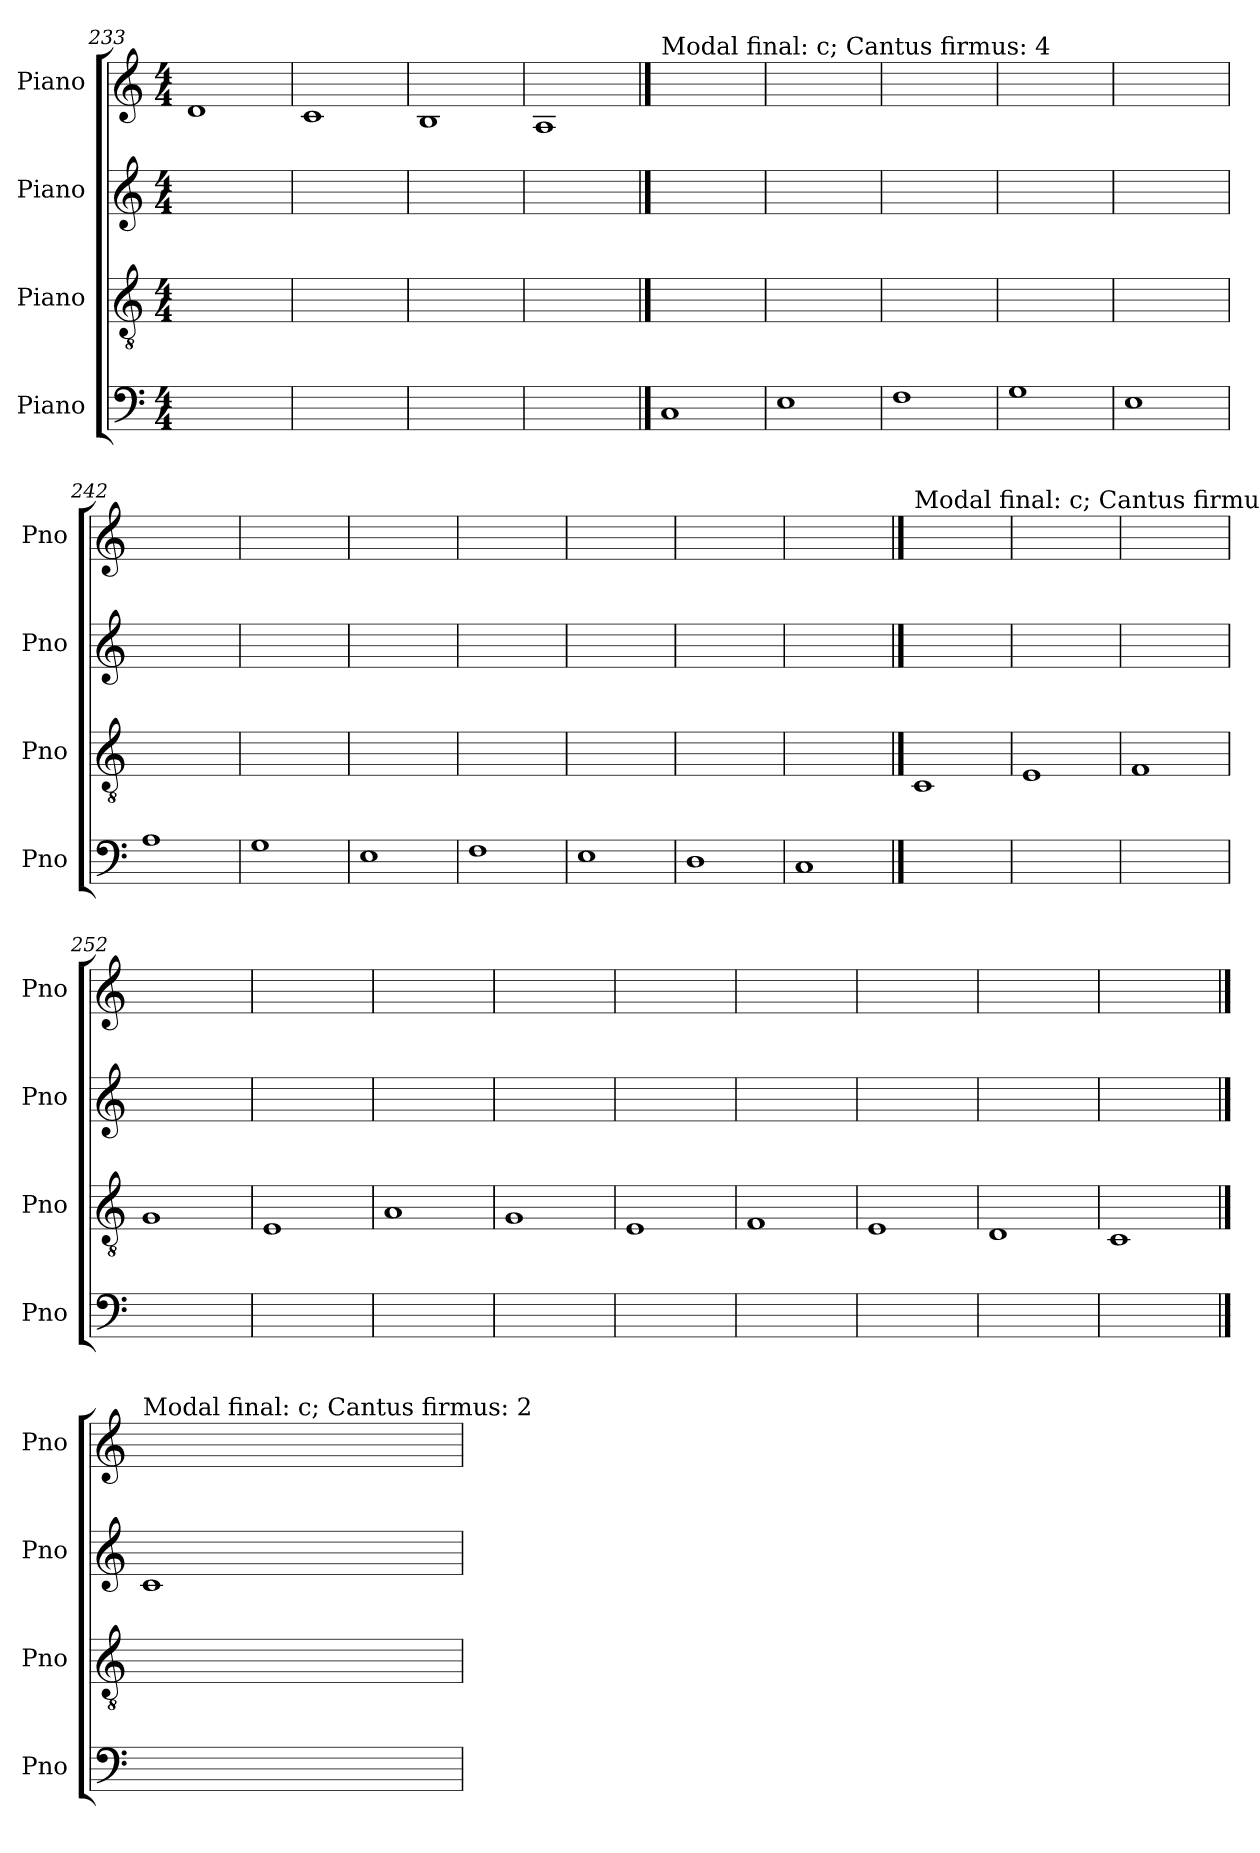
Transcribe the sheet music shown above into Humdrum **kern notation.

**kern	**kern	**kern	**kern
*part4	*part3	*part2	*part1
*staff4	*staff3	*staff2	*staff1
*I"Piano	*I"Piano	*I"Piano	*I"Piano
*I'Pno	*I'Pno	*I'Pno	*I'Pno
*clefF4	*clefGv2	*clefG2	*clefG2
*k[]	*k[]	*k[]	*k[]
*M4/4	*M4/4	*M4/4	*M4/4
=233	=233	=233	=233
1ryy	1ryy	1ryy	1d
=234	=234	=234	=234
1ryy	1ryy	1ryy	1c
=235	=235	=235	=235
1ryy	1ryy	1ryy	1B
=236	=236	=236	=236
1ryy	1ryy	1ryy	1A
!!LO:LB:g=z
==237	==237	==237	==237
!	!	!	!LO:TX:a:t=Modal final&colon; c; Cantus firmus&colon; 4
1C	1ryy	1ryy	1ryy
=238	=238	=238	=238
1E	1ryy	1ryy	1ryy
=239	=239	=239	=239
1F	1ryy	1ryy	1ryy
=240	=240	=240	=240
1G	1ryy	1ryy	1ryy
=241	=241	=241	=241
1E	1ryy	1ryy	1ryy
=242	=242	=242	=242
1A	1ryy	1ryy	1ryy
=243	=243	=243	=243
1G	1ryy	1ryy	1ryy
=244	=244	=244	=244
1E	1ryy	1ryy	1ryy
=245	=245	=245	=245
1F	1ryy	1ryy	1ryy
=246	=246	=246	=246
1E	1ryy	1ryy	1ryy
=247	=247	=247	=247
1D	1ryy	1ryy	1ryy
=248	=248	=248	=248
1C	1ryy	1ryy	1ryy
!!LO:PB:g=z
==249	==249	==249	==249
!	!	!	!LO:TX:a:t=Modal final&colon; c; Cantus firmus&colon; 3
1ryy	1C	1ryy	1ryy
=250	=250	=250	=250
1ryy	1E	1ryy	1ryy
=251	=251	=251	=251
1ryy	1F	1ryy	1ryy
=252	=252	=252	=252
1ryy	1G	1ryy	1ryy
=253	=253	=253	=253
1ryy	1E	1ryy	1ryy
=254	=254	=254	=254
1ryy	1A	1ryy	1ryy
=255	=255	=255	=255
1ryy	1G	1ryy	1ryy
=256	=256	=256	=256
1ryy	1E	1ryy	1ryy
=257	=257	=257	=257
1ryy	1F	1ryy	1ryy
=258	=258	=258	=258
1ryy	1E	1ryy	1ryy
=259	=259	=259	=259
1ryy	1D	1ryy	1ryy
=260	=260	=260	=260
1ryy	1C	1ryy	1ryy
!!LO:LB:g=z
==261	==261	==261	==261
!	!	!	!LO:TX:a:t=Modal final&colon; c; Cantus firmus&colon; 2
1ryy	1ryy	1c	1ryy
=	=	=	=
*-	*-	*-	*-
